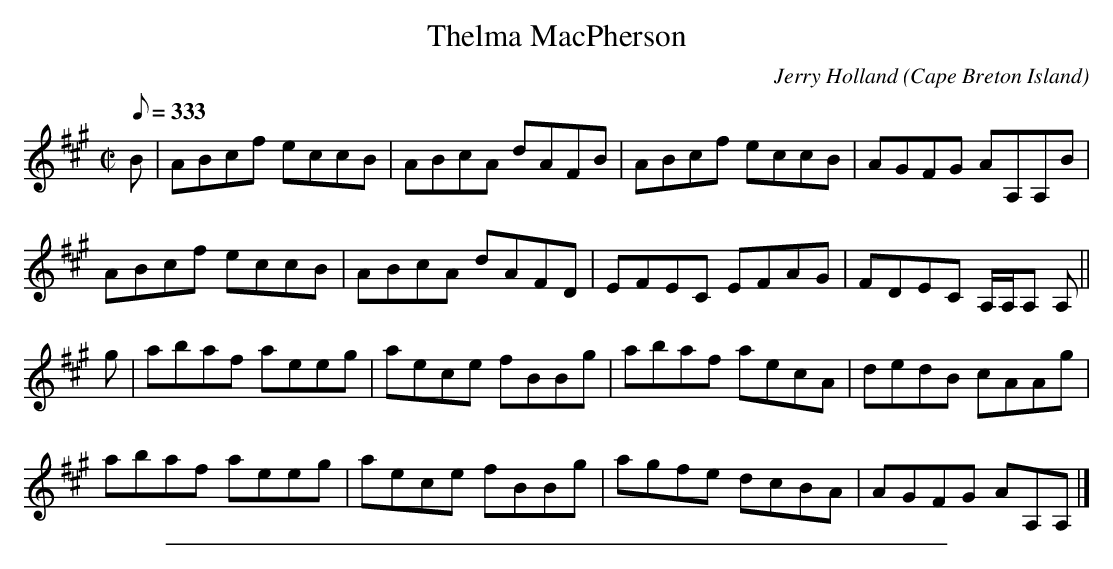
X:1
T: Thelma MacPherson
C:Jerry Holland
O:Cape Breton Island
L:1/8
Q:333
M:C|
Q:333
L:1/8
M:C|
K:A
B|ABcf eccB|ABcA dAFB|ABcf eccB|AGFG AA,A,B|
ABcf eccB|ABcA dAFD|EFEC EFAG|FDEC A,/A,/A, A,||
g|abaf aeeg|aece fBBg|abaf aecA|dedB cAAg|
abaf aeeg|aece fBBg|agfe dcBA|AGFG AA,A,|]
